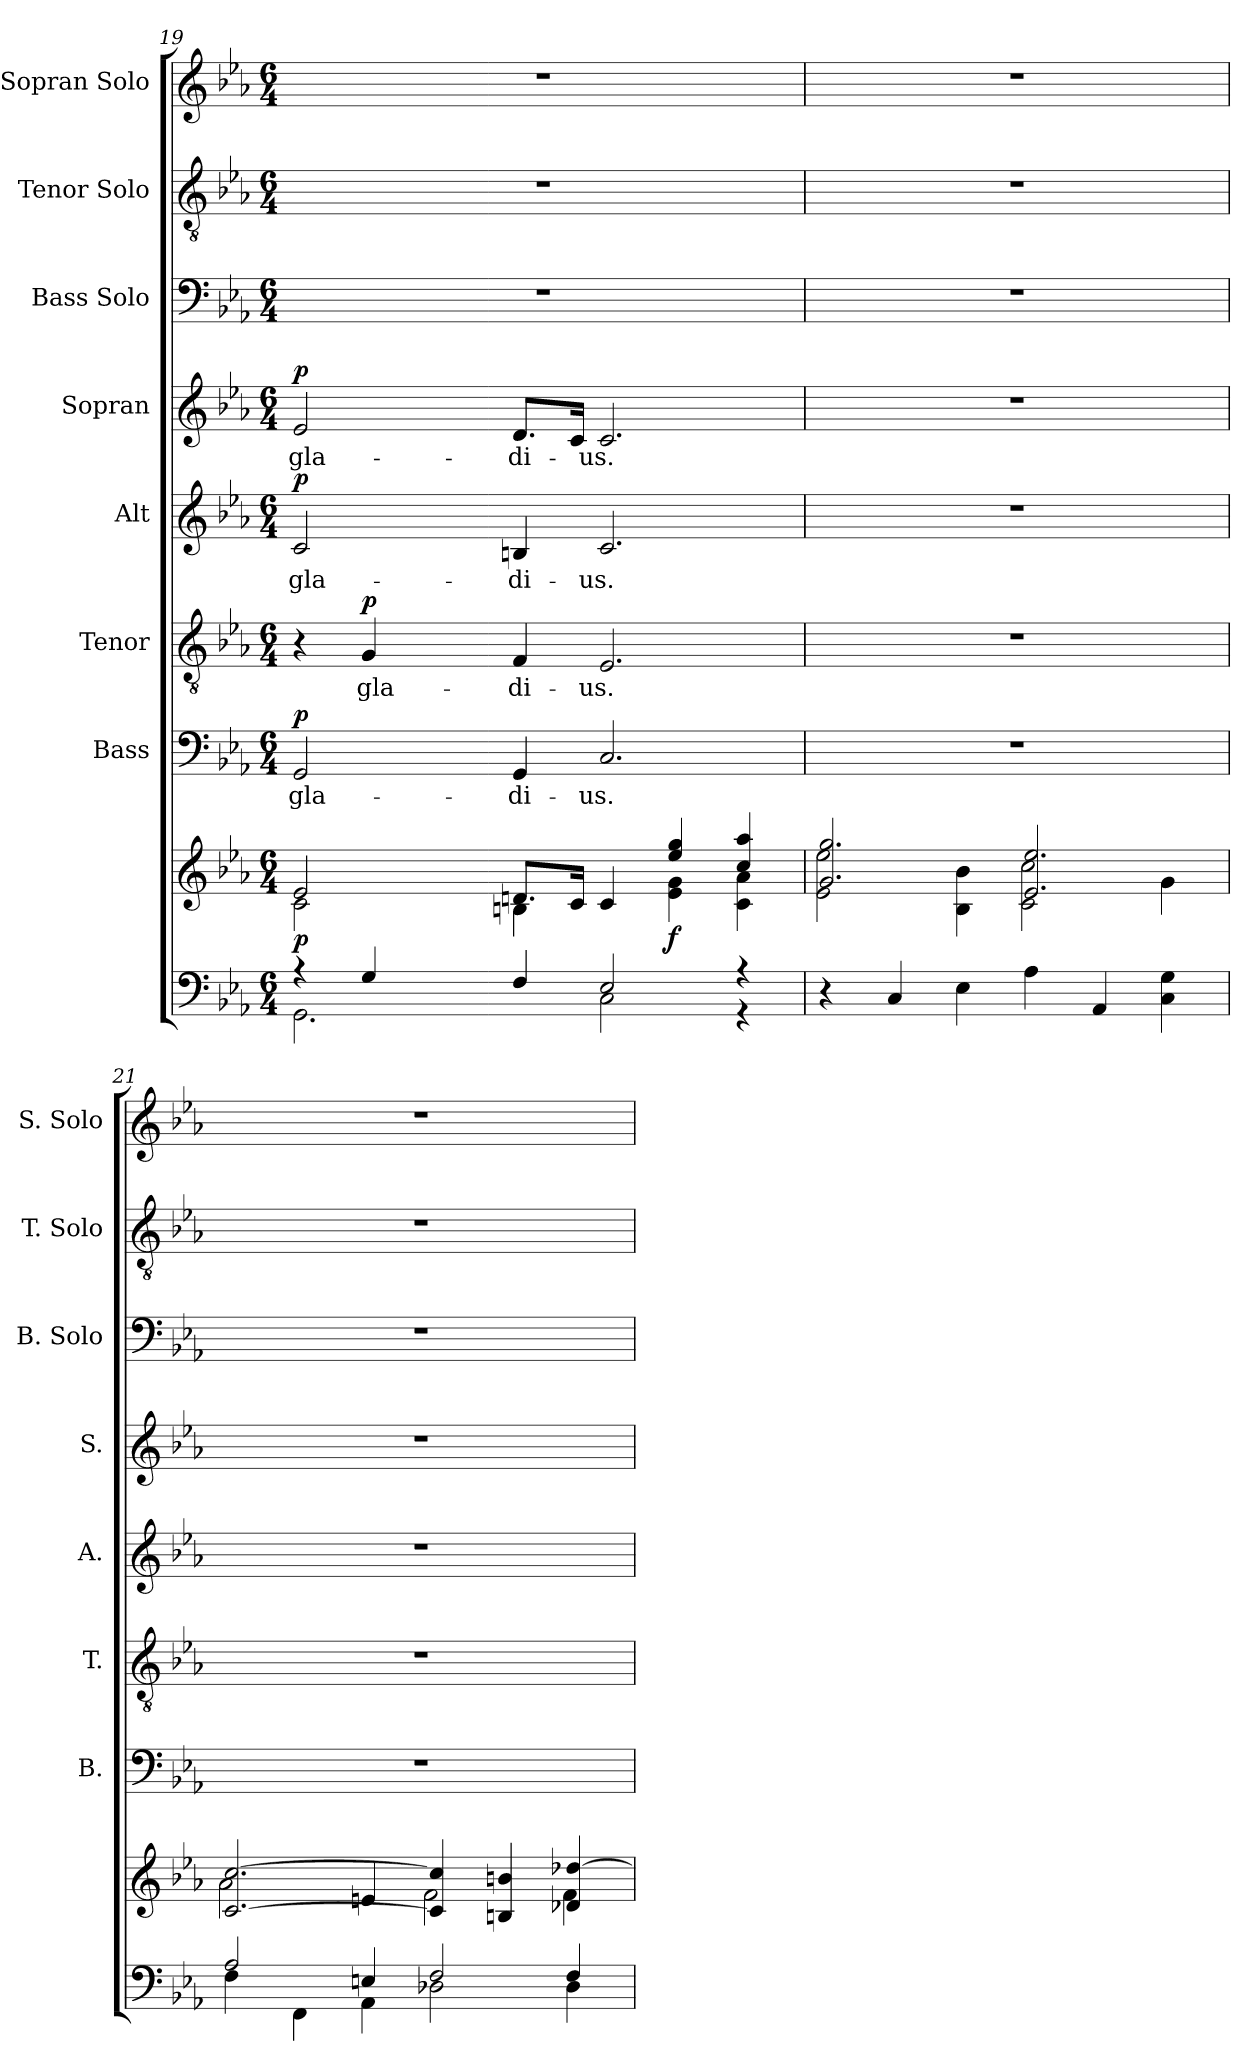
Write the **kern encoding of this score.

**kern	**kern	**dynam	**kern	**text	**dynam	**kern	**text	**dynam	**kern	**text	**dynam	**kern	**text	**dynam	**kern	**kern	**kern
*part8	*part8	*part8	*part7	*part7	*part7	*part6	*part6	*part6	*part5	*part5	*part5	*part4	*part4	*part4	*part3	*part2	*part1
*staff9	*staff8	*staff8/9	*staff7	*staff7	*staff7	*staff6	*staff6	*staff6	*staff5	*staff5	*staff5	*staff4	*staff4	*staff4	*staff3	*staff2	*staff1
*	*	*	*I"Bass	*	*	*I"Tenor	*	*	*I"Alt	*	*	*I"Sopran	*	*	*I"Bass Solo	*I"Tenor Solo	*I"Sopran Solo
*	*	*	*I'B.	*	*	*I'T.	*	*	*I'A.	*	*	*I'S.	*	*	*I'B. Solo	*I'T. Solo	*I'S. Solo
*clefF4	*clefG2	*	*clefF4	*	*	*clefGv2	*	*	*clefG2	*	*	*clefG2	*	*	*clefF4	*clefGv2	*clefG2
*k[b-e-a-]	*k[b-e-a-]	*	*k[b-e-a-]	*	*	*k[b-e-a-]	*	*	*k[b-e-a-]	*	*	*k[b-e-a-]	*	*	*k[b-e-a-]	*k[b-e-a-]	*k[b-e-a-]
*E-:	*E-:	*	*E-:	*	*	*E-:	*	*	*E-:	*	*	*E-:	*	*	*E-:	*E-:	*E-:
*M6/4	*M6/4	*	*M6/4	*	*	*M6/4	*	*	*M6/4	*	*	*M6/4	*	*	*M6/4	*M6/4	*M6/4
=19	=19	=19	=19	=19	=19	=19	=19	=19	=19	=19	=19	=19	=19	=19	=19	=19	=19
*^	*^	*	*	*	*	*	*	*	*	*	*	*	*	*	*	*	*
*	*	*	*^	*	*	*	*	*	*	*	*	*	*	*	*	*	*	*	*
!	!	!	!	!	!LO:DY:b	!	!LO:LY:b	!LO:DY:a	!	!	!	!	!LO:LY:b	!LO:DY:a	!	!LO:LY:b	!LO:DY:a	!	!	!
4rG	2.GG\	2e-/	2c\	512%183e-/yy	p	2GG/	gla-	p	4r	.	.	2c/	gla-	p	2e-/	gla-	p	1.r	1.r	1.r
!	!	!	!	!	!	!	!	!	!	!LO:LY:b	!LO:DY:a	!	!	!	!	!	!	!	!	!
4G/	.	.	.	.	.	.	.	.	4G/	gla-	p	.	.	.	.	.	.	.	.	.
.	.	.	.	2048%73f#/yy	.	.	.	.	.	.	.	.	.	.	.	.	.	.	.	.
.	.	.	.	2048%73e-/yy	.	.	.	.	.	.	.	.	.	.	.	.	.	.	.	.
.	.	.	.	2048%73d-/yy	.	.	.	.	.	.	.	.	.	.	.	.	.	.	.	.
.	.	.	.	2048%73e-/yy	.	.	.	.	.	.	.	.	.	.	.	.	.	.	.	.
!	!	!	!	!	!	!	!LO:LY:b	!	!	!LO:LY:b	!	!	!LO:LY:b	!	!	!LO:LY:b	!	!	!	!
4F/	.	8.d/L	4Bn\	1ryy	.	4GG/	-di-	.	4F/	-di-	.	4Bn/	-di-	.	8.d/L	-di-	.	.	.	.
.	.	16c/Jk	.	.	.	.	.	.	.	.	.	.	.	.	16c/Jk	.	.	.	.	.
!	!	!	!	!	!	!	!LO:LY:b	!	!	!LO:LY:b	!	!	!LO:LY:b	!	!	!LO:LY:b	!	!	!	!
2E-/	2C\	4c/	4ryy	.	.	2.C/	-us.	.	2.E-/	-us.	.	2.c/	-us.	.	2.c/	-us.	.	.	.	.
!	!	!	!	!	!LO:DY:b	!	!	!	!	!	!	!	!	!	!	!	!	!	!	!
.	.	4ee-/ 4gg/	4e-\ 4g\	.	f	.	.	.	.	.	.	.	.	.	.	.	.	.	.	.
4r	4r	4cc/ 4aa-/	4c\ 4a-\	.	.	.	.	.	.	.	.	.	.	.	.	.	.	.	.	.
*v	*v	*	*	*	*	*	*	*	*	*	*	*	*	*	*	*	*	*	*	*
*	*	*v	*v	*	*	*	*	*	*	*	*	*	*	*	*	*	*	*	*
!!LO:LB:g=z
=20	=20	=20	=20	=20	=20	=20	=20	=20	=20	=20	=20	=20	=20	=20	=20	=20	=20	=20
4r	2.g/ 2.gg/	2e-\ 2ee-\	.	1.r	.	.	1.r	.	.	1.r	.	.	1.r	.	.	1.r	1.r	1.r
4C/	.	.	.	.	.	.	.	.	.	.	.	.	.	.	.	.	.	.
4E-\	.	4B-\ 4b-\	.	.	.	.	.	.	.	.	.	.	.	.	.	.	.	.
4A-\	2.e-/ 2.ee-/	2c\ 2cc\	.	.	.	.	.	.	.	.	.	.	.	.	.	.	.	.
4AA-/	.	.	.	.	.	.	.	.	.	.	.	.	.	.	.	.	.	.
4C\ 4G\	.	4g\	.	.	.	.	.	.	.	.	.	.	.	.	.	.	.	.
=21	=21	=21	=21	=21	=21	=21	=21	=21	=21	=21	=21	=21	=21	=21	=21	=21	=21	=21
*^	*	*	*	*	*	*	*	*	*	*	*	*	*	*	*	*	*	*
2A-/	4F\	[<2.c/ [>2.cc/	2a-\	.	1.r	.	.	1.r	.	.	1.r	.	.	1.r	.	.	1.r	1.r	1.r
.	4FF\	.	.	.	.	.	.	.	.	.	.	.	.	.	.	.	.	.	.
4En/	4AA-\	.	4en/	.	.	.	.	.	.	.	.	.	.	.	.	.	.	.	.
2F/	2D-X\	4c/] 4cc/]	2f\	.	.	.	.	.	.	.	.	.	.	.	.	.	.	.	.
.	.	4Bn/ 4bn/	.	.	.	.	.	.	.	.	.	.	.	.	.	.	.	.	.
4F/	4D-\	4d-X/ [>4dd-X/	4f\	.	.	.	.	.	.	.	.	.	.	.	.	.	.	.	.
*v	*v	*	*	*	*	*	*	*	*	*	*	*	*	*	*	*	*	*	*
*	*v	*v	*	*	*	*	*	*	*	*	*	*	*	*	*	*	*	*
=	=	=	=	=	=	=	=	=	=	=	=	=	=	=	=	=	=
*-	*-	*-	*-	*-	*-	*-	*-	*-	*-	*-	*-	*-	*-	*-	*-	*-	*-
